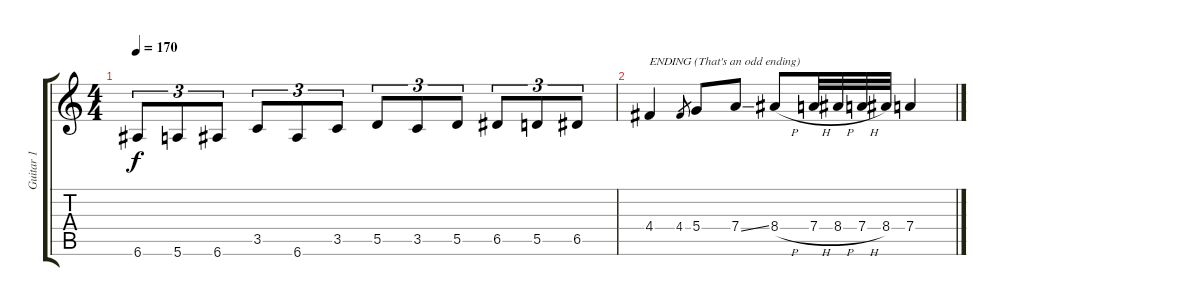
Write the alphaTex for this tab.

\track ("Guitar 1" "Guitar 1") {instrument distortionguitar}
\staff {score tabs}
\tuning (E4 B3 G3 D3 A2 E2) {hide}
\ts (4 4)
\tempo 170
\clef g2
\ks c
6.6.8{tu (3 2) dy f} 5.6.8{tu (3 2)} 6.6.8{tu (3 2)} 3.5.8{tu (3 2)} 6.6.8{tu (3 2)} 3.5.8{tu (3 2)} 5.5.8{tu (3 2)} 3.5.8{tu (3 2)} 5.5.8{tu (3 2)} 6.5.8{tu (3 2)} 5.5.8{tu (3 2)} 6.5.8{tu (3 2)} |
4.4.4{txt "ENDING (That's an odd ending)"} 4.4.8{gr} 5.4.8 7.4{ss}.8 8.4{h}.8 7.4{h}.32 8.4{h}.32 7.4{h}.32 8.4.32 7.4.4
